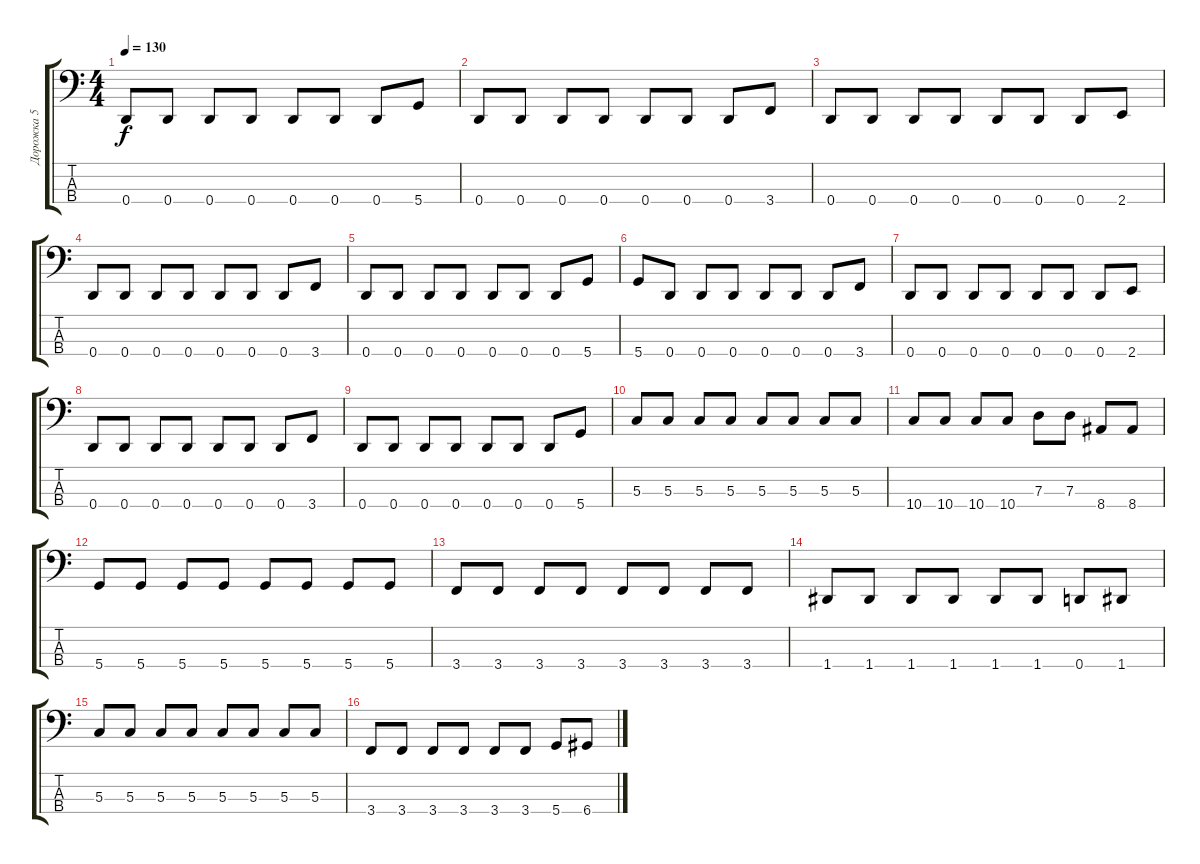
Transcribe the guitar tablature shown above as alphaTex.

\track ("Дорожка 5" "Дорожка 5") {instrument electricbasspick}
\staff {score tabs}
\tuning (F2 C2 G1 D1) {hide}
\ts (4 4)
\tempo 130
\clef f4
\ks c
0.4.8{dy f} 0.4.8 0.4.8 0.4.8 0.4.8 0.4.8 0.4.8 5.4.8 |
0.4.8 0.4.8 0.4.8 0.4.8 0.4.8 0.4.8 0.4.8 3.4.8 |
0.4.8 0.4.8 0.4.8 0.4.8 0.4.8 0.4.8 0.4.8 2.4.8 |
0.4.8 0.4.8 0.4.8 0.4.8 0.4.8 0.4.8 0.4.8 3.4.8 |
0.4.8 0.4.8 0.4.8 0.4.8 0.4.8 0.4.8 0.4.8 5.4.8 |
5.4.8 0.4.8 0.4.8 0.4.8 0.4.8 0.4.8 0.4.8 3.4.8 |
0.4.8 0.4.8 0.4.8 0.4.8 0.4.8 0.4.8 0.4.8 2.4.8 |
0.4.8 0.4.8 0.4.8 0.4.8 0.4.8 0.4.8 0.4.8 3.4.8 |
0.4.8 0.4.8 0.4.8 0.4.8 0.4.8 0.4.8 0.4.8 5.4.8 |
5.3.8 5.3.8 5.3.8 5.3.8 5.3.8 5.3.8 5.3.8 5.3.8 |
10.4.8 10.4.8 10.4.8 10.4.8 7.3.8 7.3.8 8.4.8 8.4.8 |
5.4.8 5.4.8 5.4.8 5.4.8 5.4.8 5.4.8 5.4.8 5.4.8 |
3.4.8 3.4.8 3.4.8 3.4.8 3.4.8 3.4.8 3.4.8 3.4.8 |
1.4.8 1.4.8 1.4.8 1.4.8 1.4.8 1.4.8 0.4.8 1.4.8 |
5.3.8 5.3.8 5.3.8 5.3.8 5.3.8 5.3.8 5.3.8 5.3.8 |
3.4.8 3.4.8 3.4.8 3.4.8 3.4.8 3.4.8 5.4.8 6.4.8
